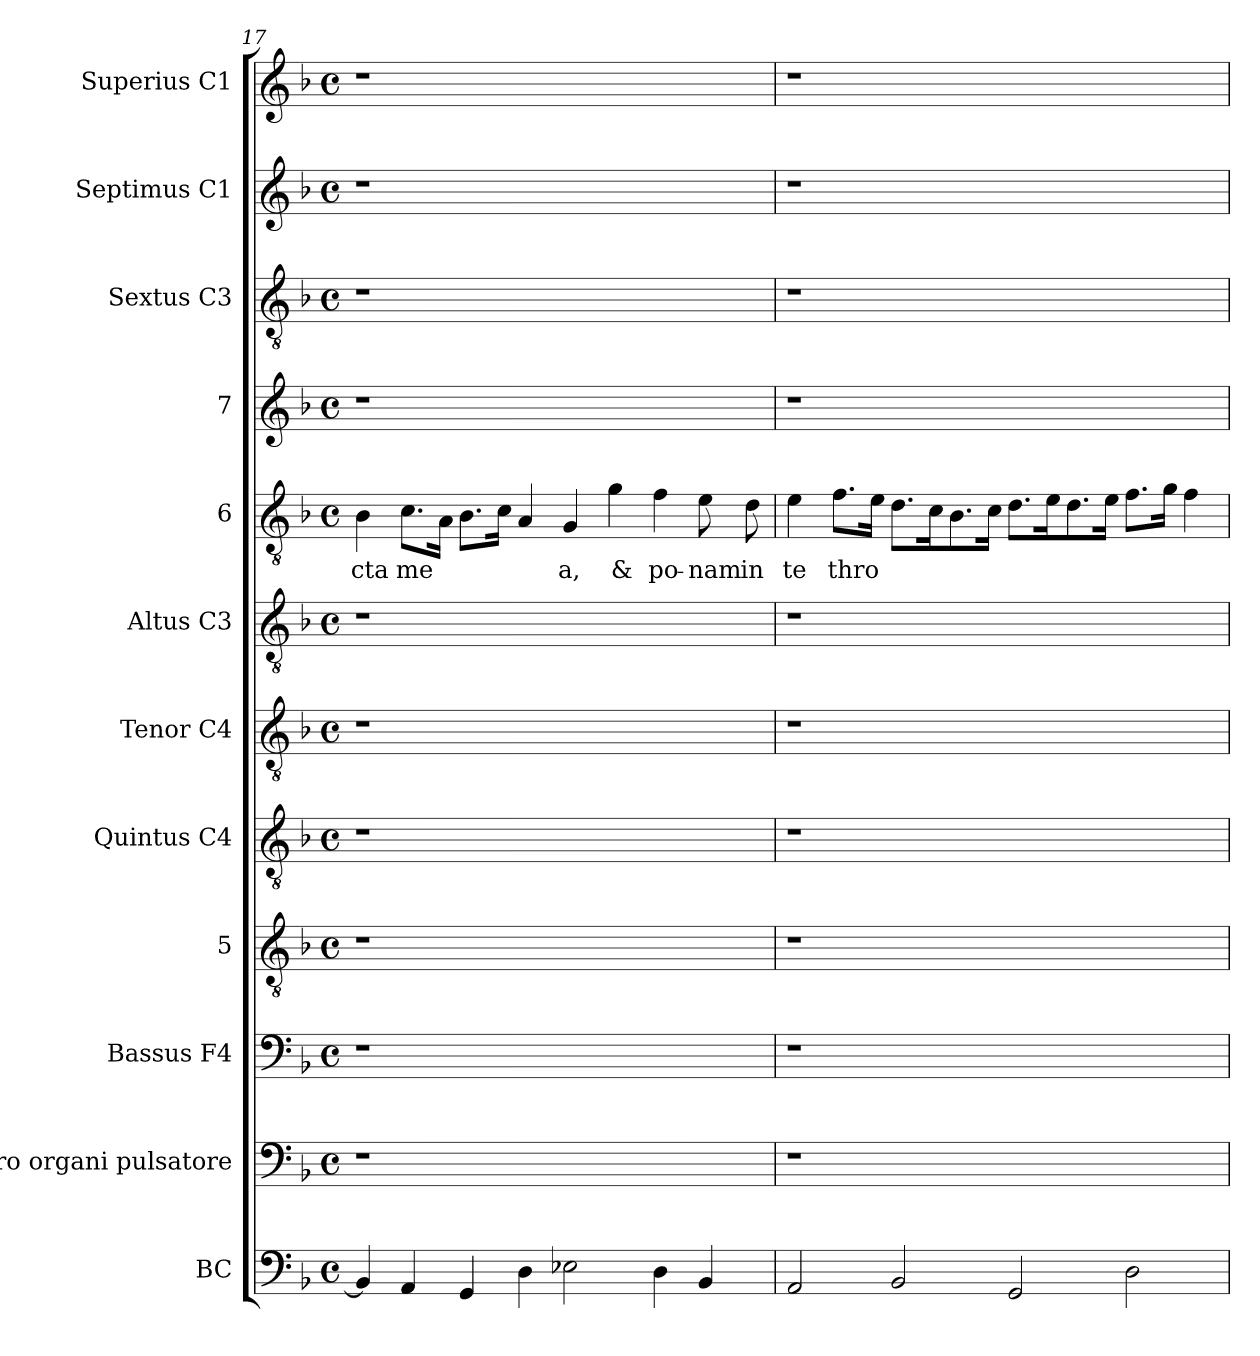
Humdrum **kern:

**kern	**text	**kern	**kern	**kern	**kern	**kern	**kern	**kern	**text	**kern	**kern	**kern	**kern
*part12	*part12	*part11	*part10	*part9	*part8	*part7	*part6	*part5	*part5	*part4	*part3	*part2	*part1
*staff12	*staff12	*staff11	*staff10	*staff9	*staff8	*staff7	*staff6	*staff5	*staff5	*staff4	*staff3	*staff2	*staff1
*I"BC	*	*I"pro organi  pulsatore	*I"Bassus  F4	*I"5	*I"Quintus  C4	*I"Tenor  C4	*I"Altus  C3	*I"6	*	*I"7	*I"Sextus  C3	*I"Septimus  C1	*I"Superius  C1
*I'BC	*	*	*I'B	*	*	*I'T	*I'A	*	*	*	*	*	*I'S
*clefF4	*	*clefF4	*clefF4	*clefGv2	*clefGv2	*clefGv2	*clefGv2	*clefGv2	*	*clefG2	*clefGv2	*clefG2	*clefG2
*k[b-]	*	*k[b-]	*k[b-]	*k[b-]	*k[b-]	*k[b-]	*k[b-]	*k[b-]	*	*k[b-]	*k[b-]	*k[b-]	*k[b-]
*F:	*	*F:	*F:	*F:	*F:	*F:	*F:	*F:	*	*F:	*F:	*F:	*F:
*M4/4	*	*M4/4	*M4/4	*M4/4	*M4/4	*M4/4	*M4/4	*M4/4	*	*M4/4	*M4/4	*M4/4	*M4/4
*met(c)	*	*met(c)	*met(c)	*met(c)	*met(c)	*met(c)	*met(c)	*met(c)	*	*met(c)	*met(c)	*met(c)	*met(c)
=17	=17	=17	=17	=17	=17	=17	=17	=17	=17	=17	=17	=17	=17
!	!LO:LY:a:cj	!	!	!	!	!	!	!	!LO:LY:b:cj	!	!	!	!
4BB-/]	.	1r	1r	1r	1r	1r	1r	4B-\	-cta	1r	1r	1r	1r
!	!LO:LY:a:cj	!	!	!	!	!	!	!	!LO:LY:b:cj	!	!	!	!
4AA/	.	.	.	.	.	.	.	8.c\L	me-	.	.	.	.
!	!	!	!	!	!	!	!	!	!LO:LY:b:cj	!	!	!	!
.	.	.	.	.	.	.	.	16A\J	--	.	.	.	.
!	!LO:LY:a:cj	!	!	!	!	!	!	!	!LO:LY:b:cj	!	!	!	!
4GG/	.	.	.	.	.	.	.	8.B-\L	--	.	.	.	.
!	!	!	!	!	!	!	!	!	!LO:LY:b:cj	!	!	!	!
.	.	.	.	.	.	.	.	16c\J	--	.	.	.	.
!	!LO:LY:a:cj	!	!	!	!	!	!	!	!LO:LY:b:cj	!	!	!	!
4D\	.	.	.	.	.	.	.	4A/	--	.	.	.	.
!	!LO:LY:a:cj	!	!	!	!	!	!	!	!LO:LY:b:cj	!	!	!	!
2E-X\	.	1ryy	1ryy	1ryy	1ryy	1ryy	1ryy	4G/	-a,	1ryy	1ryy	1ryy	1ryy
!	!	!	!	!	!	!	!	!	!LO:LY:b:cj	!	!	!	!
.	.	.	.	.	.	.	.	4g\	&	.	.	.	.
!	!LO:LY:a:cj	!	!	!	!	!	!	!	!LO:LY:b:cj	!	!	!	!
4D\	.	.	.	.	.	.	.	4f\	po-	.	.	.	.
!	!LO:LY:a:cj	!	!	!	!	!	!	!	!LO:LY:b:cj	!	!	!	!
4BB-/	.	.	.	.	.	.	.	8e\	-nam	.	.	.	.
!	!	!	!	!	!	!	!	!	!LO:LY:b:cj	!	!	!	!
.	.	.	.	.	.	.	.	8d\	in	.	.	.	.
=18	=18	=18	=18	=18	=18	=18	=18	=18	=18	=18	=18	=18	=18
!	!LO:LY:a:cj	!	!	!	!	!	!	!	!LO:LY:b:cj	!	!	!	!
2AA/	.	1r	1r	1r	1r	1r	1r	4e\	te	1r	1r	1r	1r
!	!	!	!	!	!	!	!	!	!LO:LY:b:cj	!	!	!	!
.	.	.	.	.	.	.	.	8.f\L	thro-	.	.	.	.
!	!	!	!	!	!	!	!	!	!LO:LY:b:cj	!	!	!	!
.	.	.	.	.	.	.	.	16e\J	--	.	.	.	.
!	!LO:LY:a:cj	!	!	!	!	!	!	!	!LO:LY:b:cj	!	!	!	!
2BB-/	.	.	.	.	.	.	.	8.d\L	--	.	.	.	.
!	!	!	!	!	!	!	!	!	!LO:LY:b:cj	!	!	!	!
.	.	.	.	.	.	.	.	16c\	--	.	.	.	.
!	!	!	!	!	!	!	!	!	!LO:LY:b:cj	!	!	!	!
.	.	.	.	.	.	.	.	8.B-\	--	.	.	.	.
!	!	!	!	!	!	!	!	!	!LO:LY:b:cj	!	!	!	!
.	.	.	.	.	.	.	.	16c\J	--	.	.	.	.
!	!LO:LY:a:cj	!	!	!	!	!	!	!	!LO:LY:b:cj	!	!	!	!
2GG/	.	1ryy	1ryy	1ryy	1ryy	1ryy	1ryy	8.d\L	--	1ryy	1ryy	1ryy	1ryy
!	!	!	!	!	!	!	!	!	!LO:LY:b:cj	!	!	!	!
.	.	.	.	.	.	.	.	16e\	--	.	.	.	.
!	!	!	!	!	!	!	!	!	!LO:LY:b:cj	!	!	!	!
.	.	.	.	.	.	.	.	8.d\	--	.	.	.	.
!	!	!	!	!	!	!	!	!	!LO:LY:b:cj	!	!	!	!
.	.	.	.	.	.	.	.	16e\J	--	.	.	.	.
!	!LO:LY:a:cj	!	!	!	!	!	!	!	!LO:LY:b:cj	!	!	!	!
2D\	.	.	.	.	.	.	.	8.f\L	--	.	.	.	.
!	!	!	!	!	!	!	!	!	!LO:LY:b:cj	!	!	!	!
.	.	.	.	.	.	.	.	16g\J	--	.	.	.	.
!	!	!	!	!	!	!	!	!	!LO:LY:b:cj	!	!	!	!
.	.	.	.	.	.	.	.	4f\	--	.	.	.	.
=	=	=	=	=	=	=	=	=	=	=	=	=	=
*-	*-	*-	*-	*-	*-	*-	*-	*-	*-	*-	*-	*-	*-
